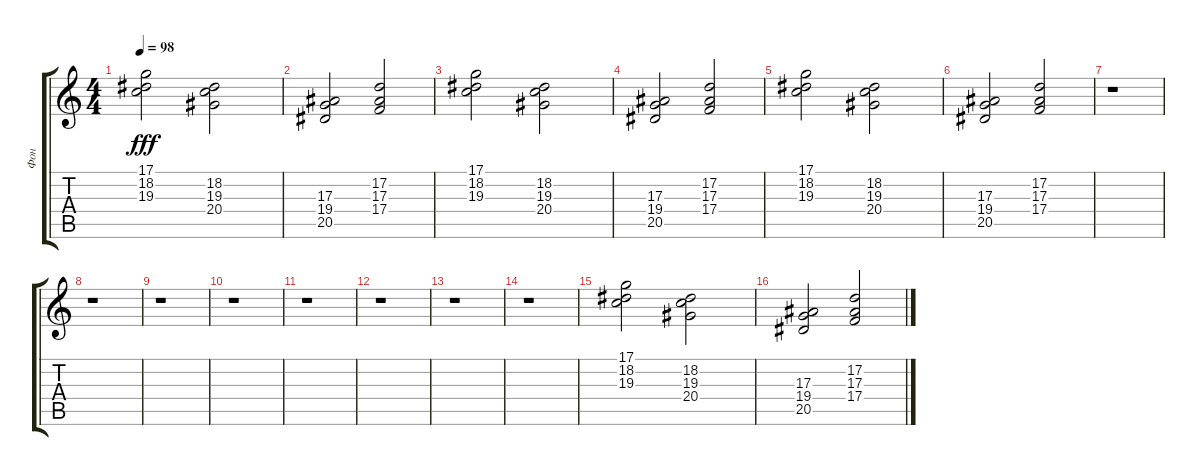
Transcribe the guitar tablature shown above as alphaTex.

\track ("Фон" "Фон") {instrument stringensemble1}
\staff {score tabs}
\tuning (D4 A3 F3 C3 G2 D2) {hide}
\ts (4 4)
\tempo 98
\clef g2
\ks c
(17.1 18.2 19.3).2{dy fff} (18.2 19.3 20.4).2 |
(17.3 19.4 20.5).2 (17.2 17.3 17.4).2 |
(17.1 18.2 19.3).2 (18.2 19.3 20.4).2 |
(17.3 19.4 20.5).2 (17.2 17.3 17.4).2 |
(17.1 18.2 19.3).2 (18.2 19.3 20.4).2 |
(17.3 19.4 20.5).2 (17.2 17.3 17.4).2 |
r.1 |
r.1 |
r.1 |
r.1 |
r.1 |
r.1 |
r.1 |
r.1 |
(17.1 18.2 19.3).2 (18.2 19.3 20.4).2 |
(17.3 19.4 20.5).2 (17.2 17.3 17.4).2
